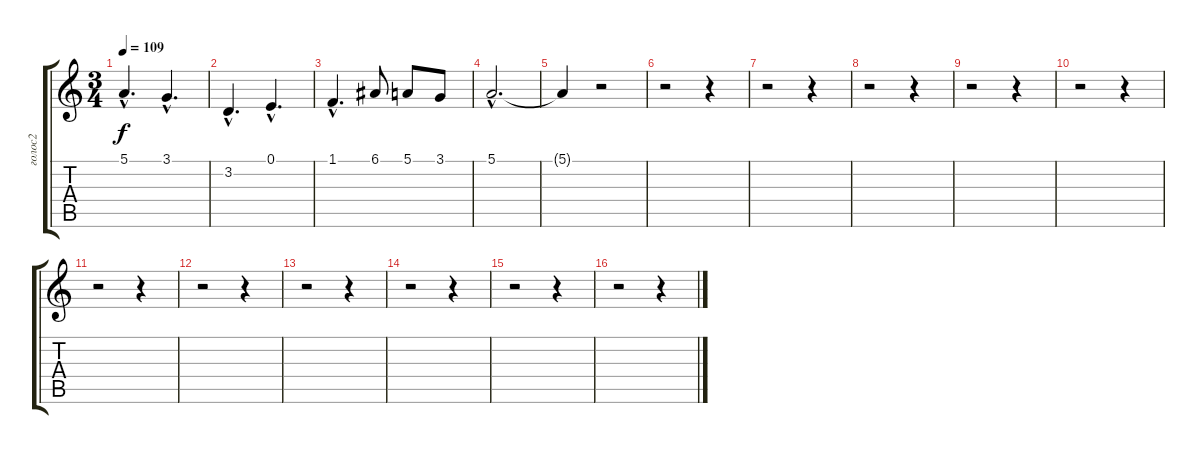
\track ("голос2" "голос2") {instrument choiraahs}
\staff {score tabs}
\tuning (E4 B3 G3 D3 A2 E2) {hide}
\ts (3 4)
\tempo 109
\clef g2
\ks c
5.1{hac}.4{d dy f} 3.1{hac}.4{d} |
3.2{hac}.4{d} 0.1{hac}.4{d} |
1.1{hac}.4{d} 6.1.8 5.1.8 3.1.8 |
5.1{hac}.2{d} |
5.1{t}.4 r.2 |
r.2 r.4 |
r.2 r.4 |
r.2 r.4 |
r.2 r.4 |
r.2 r.4 |
r.2 r.4 |
r.2 r.4 |
r.2 r.4 |
r.2 r.4 |
r.2 r.4 |
r.2 r.4
